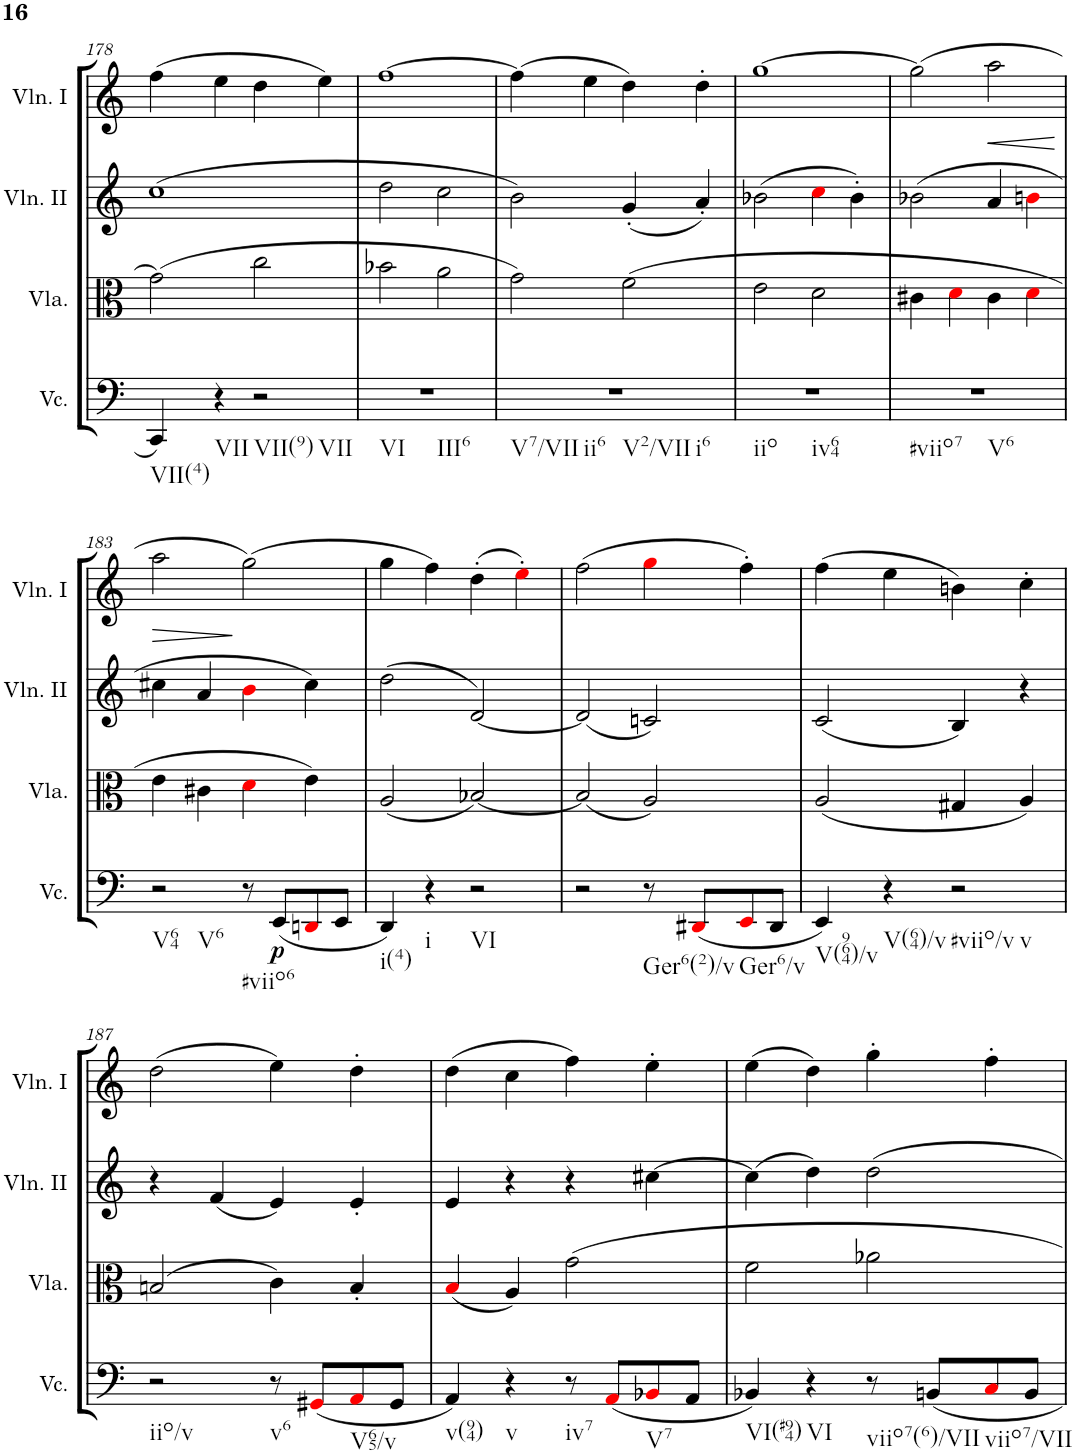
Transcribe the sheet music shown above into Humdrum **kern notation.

**kern	**dynam	**kern	**kern	**kern	**dynam
*part4	*part4	*part3	*part2	*part1	*part1
*staff4	*staff4	*staff3	*staff2	*staff1	*staff1
*I"Violoncello	*	*I"Viola	*I"Violino II	*I"Violino I	*
*I'Vc.	*	*I'Vla.	*I'Vln. II	*I'Vln. I	*
!!LO:PB:g=z
*clefF4	*	*clefC3	*clefG2	*clefG2	*
*k[]	*	*k[]	*k[]	*k[]	*
*M2/2	*	*M2/2	*M2/2	*M2/2	*
*met(c|)	*	*met(c|)	*met(c|)	*met(c|)	*
=178	=178	=178	=178	=178	=178
!LO:TX:b:t=VII(4)	!	!	!	!	!
4CC/	.	(>2g\]	(>1cc	(>4ff\	.
!LO:TX:b:t=VII	!	!	!	!	!
4r	.	.	.	4ee\	.
!LO:TX:b:t=VII(9)	!	!	!	!	!
!LO:TX:b:t=VII	!	!	!	!	!
2r	.	2cc\	.	4dd\	.
.	.	.	.	4ee\)	.
=179	=179	=179	=179	=179	=179
!LO:TX:b:t=VI	!	!	!	!	!
!LO:TX:b:t=III6	!	!	!	!	!
1r	.	2b-X\	2dd\	[1ff	.
.	.	2a\	2cc\	.	.
=180	=180	=180	=180	=180	=180
!LO:TX:b:t=V7/VII	!	!	!	!	!
!LO:TX:b:t=ii6	!	!	!	!	!
!LO:TX:b:t=V2/VII	!	!	!	!	!
!LO:TX:b:t=i6	!	!	!	!	!
1r	.	2g\)	2b\)	(>4ff\]	.
.	.	.	.	4ee\	.
.	.	(>2f\	(<4g'/	4dd\)	.
.	.	.	4a'/)	4dd'\	.
=181	=181	=181	=181	=181	=181
!LO:TX:b:t=iio	!	!	!	!	!
!LO:TX:b:t=iv64	!	!	!	!	!
1r	.	2e\	(>2b-X\	[1gg	.
.	.	2d\	4cci\	.	.
.	.	.	4b-'\)	.	.
=182	=182	=182	=182	=182	=182
!LO:TX:b:t=#viio7	!	!	!	!	!
!LO:TX:b:t=V6	!	!	!	!	!
1r	.	4c#X\	(>2b-X\	(>2gg\]	.
.	.	4di\	.	.	.
!	!	!	!	!	!LO:HP:b
.	.	4c#\	4a/	2aa\	<
.	.	4di\	4bni\	.	.
.	.	.	.	.	[
!!LO:LB:g=z
=183	=183	=183	=183	=183	=183
!LO:TX:b:t=V64	!	!	!	!	!
!LO:TX:b:t=V6	!	!	!	!	!
!	!	!	!	!	!LO:HP:b
2r	.	4e\	4cc#X\	2aa\	>
.	.	4c#X\	4a/	.	.
!LO:TX:b:t=#viio6	!	!	!	!	!
8r	.	4di\	4bi\	(>2gg\)	]
!	!LO:DY:b	!	!	!	!
(<8EE/L	p	.	.	.	.
8DDni/	.	4e\)	4cc#\)	.	.
8EE/J	.	.	.	.	.
=184	=184	=184	=184	=184	=184
!LO:TX:b:t=i(4)	!	!	!	!	!
4DD/)	.	(<2A/	(>2dd\	4gg\	.
!LO:TX:b:t=i	!	!	!	!	!
4r	.	.	.	4ff\)	.
!LO:TX:b:t=VI	!	!	!	!	!
2r	.	[2B-X/)	[2d/)	(>4dd'\	.
.	.	.	.	4ee'i\)	.
=185	=185	=185	=185	=185	=185
2r	.	(<2B-/]	(<2d/]	(>2ff\	.
!LO:TX:b:t=Ger6(2)/v	!	!	!	!	!
8r	.	2A/)	2cn/)	4ggi\	.
(<8DD#Xi/L	.	.	.	.	.
!LO:TX:b:t=Ger6/v	!	!	!	!	!
8EEi/	.	.	.	4ff'\)	.
8DD#/J	.	.	.	.	.
=186	=186	=186	=186	=186	=186
!LO:TX:b:t=V(964)/v	!	!	!	!	!
4EE/)	.	(<2A/	(<2c/	(>4ff\	.
!LO:TX:b:t=V(64)/v	!	!	!	!	!
4r	.	.	.	4ee\	.
!LO:TX:b:t=#viio/v	!	!	!	!	!
!LO:TX:b:t=v	!	!	!	!	!
2r	.	4G#X/	4B/)	4bn\)	.
.	.	4A/)	4r	4cc'\	.
!!LO:LB:g=z
=187	=187	=187	=187	=187	=187
!LO:TX:b:t=iio/v	!	!	!	!	!
2r	.	(>2Bn/	4r	(>2dd\	.
.	.	.	(<4f/	.	.
!LO:TX:b:t=v6	!	!	!	!	!
8r	.	4c\)	4e/)	4ee\)	.
(<8GG#Xi/L	.	.	.	.	.
!LO:TX:b:t=V65/v	!	!	!	!	!
8AAi/	.	4B'/	4e'/	4dd'\	.
8GG#/J	.	.	.	.	.
=188	=188	=188	=188	=188	=188
!LO:TX:b:t=v(94)	!	!	!	!	!
4AA/)	.	(<4Bi/	4e/	(>4dd\	.
!LO:TX:b:t=v	!	!	!	!	!
4r	.	4A/)	4r	4cc\	.
!LO:TX:b:t=iv7	!	!	!	!	!
8r	.	2g\	4r	4ff\)	.
(<8AAi/L	.	.	.	.	.
!LO:TX:b:t=V7	!	!	!	!	!
8BB-Xi/	.	.	[4cc#X\	4ee'\	.
8AA/J	.	.	.	.	.
=189	=189	=189	=189	=189	=189
!LO:TX:b:t=VI(#94)	!	!	!	!	!
4BB-X/)	.	2f\	(>4cc#\]	(>4ee\	.
!LO:TX:b:t=VI	!	!	!	!	!
4r	.	.	4dd\)	4dd\)	.
!LO:TX:b:t=viio7(6)/VII	!	!	!	!	!
8r	.	2a-X\	2dd\	4gg'\	.
8BBn/L	.	.	.	.	.
!LO:TX:b:t=viio7/VII	!	!	!	!	!
8Ci/	.	.	.	4ff'\	.
8BB/J	.	.	.	.	.
=	=	=	=	=	=
*-	*-	*-	*-	*-	*-
